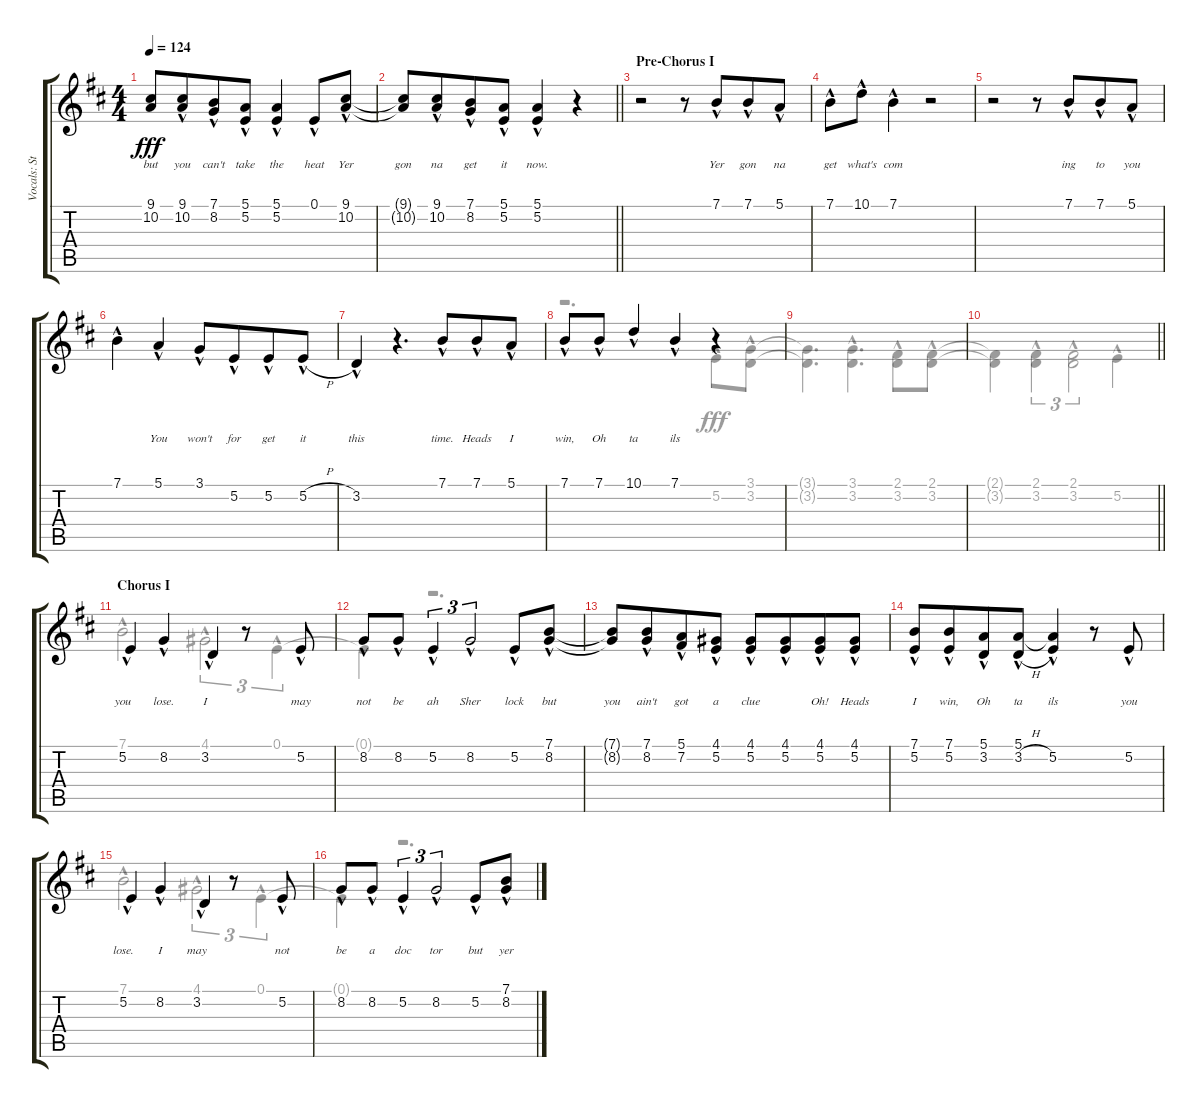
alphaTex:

\track ("Vocals: Stephen" "Vocals: St") {instrument lead2sawtooth}
\staff {score tabs}
\tuning (E4 B3 G3 D3 A2 E2) {hide}
\voice
\ts (4 4)
\tempo 124
\clef g2
\ks d
(9.1{t} 10.2{t}).8{lyrics (0 "but") lyrics (1 "") lyrics (2 "") lyrics (3 "") lyrics (4 "") dy fff} (9.1{hac} 10.2{hac}).8{lyrics (0 "you") lyrics (1 "") lyrics (2 "") lyrics (3 "") lyrics (4 "") beam merge} (7.1{hac} 8.2{hac}).8{lyrics (0 "can't") lyrics (1 "") lyrics (2 "") lyrics (3 "") lyrics (4 "")} (5.1{hac} 5.2{hac}).8{lyrics (0 "take") lyrics (1 "") lyrics (2 "") lyrics (3 "") lyrics (4 "")} (5.1{hac} 5.2{hac}).4{lyrics (0 "the") lyrics (1 "") lyrics (2 "") lyrics (3 "") lyrics (4 "")} 0.1{hac}.8{lyrics (0 "heat") lyrics (1 "") lyrics (2 "") lyrics (3 "") lyrics (4 "")} (9.1{hac} 10.2{hac}).8{lyrics (0 "Yer") lyrics (1 "") lyrics (2 "") lyrics (3 "") lyrics (4 "")} |
\barLineRight lightlight
(9.1{t} 10.2{t}).8{lyrics (0 "gon") lyrics (1 "") lyrics (2 "") lyrics (3 "") lyrics (4 "")} (9.1{hac} 10.2{hac}).8{lyrics (0 "na") lyrics (1 "") lyrics (2 "") lyrics (3 "") lyrics (4 "") beam merge} (7.1{hac} 8.2{hac}).8{lyrics (0 "get") lyrics (1 "") lyrics (2 "") lyrics (3 "") lyrics (4 "")} (5.1{hac} 5.2{hac}).8{lyrics (0 "it") lyrics (1 "") lyrics (2 "") lyrics (3 "") lyrics (4 "")} (5.1{hac} 5.2{hac}).4{lyrics (0 "now.") lyrics (1 "") lyrics (2 "") lyrics (3 "") lyrics (4 "")} r.4 |
\section ("" "Pre-Chorus I")
r.2 r.8 7.1{hac}.8{lyrics (0 "Yer") lyrics (1 "") lyrics (2 "") lyrics (3 "") lyrics (4 "") beam merge} 7.1{hac}.8{lyrics (0 "gon") lyrics (1 "") lyrics (2 "") lyrics (3 "") lyrics (4 "")} 5.1{hac}.8{lyrics (0 "na") lyrics (1 "") lyrics (2 "") lyrics (3 "") lyrics (4 "")} |
7.1{hac}.8{lyrics (0 "get") lyrics (1 "") lyrics (2 "") lyrics (3 "") lyrics (4 "")} 10.1{hac}.8{lyrics (0 "what's") lyrics (1 "") lyrics (2 "") lyrics (3 "") lyrics (4 "")} 7.1{hac}.4{lyrics (0 "com") lyrics (1 "") lyrics (2 "") lyrics (3 "") lyrics (4 "")} r.2 |
r.2 r.8 7.1{hac}.8{lyrics (0 "ing") lyrics (1 "") lyrics (2 "") lyrics (3 "") lyrics (4 "") beam merge} 7.1{hac}.8{lyrics (0 "to") lyrics (1 "") lyrics (2 "") lyrics (3 "") lyrics (4 "")} 5.1{hac}.8{lyrics (0 "you") lyrics (1 "") lyrics (2 "") lyrics (3 "") lyrics (4 "")} |
7.1{hac}.4{lyrics (0 "") lyrics (1 "") lyrics (2 "") lyrics (3 "") lyrics (4 "")} 5.1{hac}.4{lyrics (0 "You") lyrics (1 "") lyrics (2 "") lyrics (3 "") lyrics (4 "")} 3.1{hac}.8{lyrics (0 "won't") lyrics (1 "") lyrics (2 "") lyrics (3 "") lyrics (4 "")} 5.2{hac}.8{lyrics (0 "for") lyrics (1 "") lyrics (2 "") lyrics (3 "") lyrics (4 "") beam merge} 5.2{hac}.8{lyrics (0 "get") lyrics (1 "") lyrics (2 "") lyrics (3 "") lyrics (4 "")} 5.2{h hac}.8{lyrics (0 "it") lyrics (1 "") lyrics (2 "") lyrics (3 "") lyrics (4 "")} |
3.2{hac}.4{lyrics (0 "this") lyrics (1 "") lyrics (2 "") lyrics (3 "") lyrics (4 "")} r.4{d} 7.1{hac}.8{lyrics (0 "time.") lyrics (1 "") lyrics (2 "") lyrics (3 "") lyrics (4 "") beam merge} 7.1{hac}.8{lyrics (0 "Heads") lyrics (1 "") lyrics (2 "") lyrics (3 "") lyrics (4 "")} 5.1{hac}.8{lyrics (0 "I") lyrics (1 "") lyrics (2 "") lyrics (3 "") lyrics (4 "")} |
7.1{hac}.8{lyrics (0 "win,") lyrics (1 "") lyrics (2 "") lyrics (3 "") lyrics (4 "")} 7.1{hac}.8{lyrics (0 "Oh") lyrics (1 "") lyrics (2 "") lyrics (3 "") lyrics (4 "")} 10.1{hac}.4{lyrics (0 "ta") lyrics (1 "") lyrics (2 "") lyrics (3 "") lyrics (4 "")} 7.1{hac}.4{lyrics (0 "ils") lyrics (1 "") lyrics (2 "") lyrics (3 "") lyrics (4 "")} r.4 |
|
\barLineRight lightlight
|
\section ("" "Chorus I")
5.2{hac}.4{lyrics (0 "you") lyrics (1 "") lyrics (2 "") lyrics (3 "") lyrics (4 "")} 8.2{hac}.4{lyrics (0 "lose.") lyrics (1 "") lyrics (2 "") lyrics (3 "") lyrics (4 "")} 3.2{hac}.4{lyrics (0 "I") lyrics (1 "") lyrics (2 "") lyrics (3 "") lyrics (4 "")} r.8 5.2{hac}.8{lyrics (0 "may") lyrics (1 "") lyrics (2 "") lyrics (3 "") lyrics (4 "")} |
8.2{hac}.8{lyrics (0 "not") lyrics (1 "") lyrics (2 "") lyrics (3 "") lyrics (4 "")} 8.2{hac}.8{lyrics (0 "be") lyrics (1 "") lyrics (2 "") lyrics (3 "") lyrics (4 "")} 5.2{hac}.4{tu (3 2) lyrics (0 "ah") lyrics (1 "") lyrics (2 "") lyrics (3 "") lyrics (4 "")} 8.2{hac}.2{tu (3 2) lyrics (0 "Sher") lyrics (1 "") lyrics (2 "") lyrics (3 "") lyrics (4 "")} 5.2{hac}.8{lyrics (0 "lock") lyrics (1 "") lyrics (2 "") lyrics (3 "") lyrics (4 "")} (7.1{hac} 8.2{hac}).8{lyrics (0 "but") lyrics (1 "") lyrics (2 "") lyrics (3 "") lyrics (4 "")} |
(7.1{t} 8.2{t}).8{lyrics (0 "you") lyrics (1 "") lyrics (2 "") lyrics (3 "") lyrics (4 "")} (7.1{hac} 8.2{hac}).8{lyrics (0 "ain't") lyrics (1 "") lyrics (2 "") lyrics (3 "") lyrics (4 "") beam merge} (5.1{hac} 7.2{hac}).8{lyrics (0 "got") lyrics (1 "") lyrics (2 "") lyrics (3 "") lyrics (4 "")} (4.1{hac} 5.2{hac}).8{lyrics (0 "a") lyrics (1 "") lyrics (2 "") lyrics (3 "") lyrics (4 "")} (4.1{hac} 5.2{hac}).8{lyrics (0 "clue") lyrics (1 "") lyrics (2 "") lyrics (3 "") lyrics (4 "")} (4.1{hac} 5.2{hac}).8{lyrics (0 "") lyrics (1 "") lyrics (2 "") lyrics (3 "") lyrics (4 "") beam merge} (4.1{hac} 5.2{hac}).8{lyrics (0 "Oh!") lyrics (1 "") lyrics (2 "") lyrics (3 "") lyrics (4 "")} (4.1{hac} 5.2{hac}).8{lyrics (0 "Heads") lyrics (1 "") lyrics (2 "") lyrics (3 "") lyrics (4 "")} |
(7.1{hac} 5.2{hac}).8{lyrics (0 "I") lyrics (1 "") lyrics (2 "") lyrics (3 "") lyrics (4 "")} (7.1{hac} 5.2{hac}).8{lyrics (0 "win,") lyrics (1 "") lyrics (2 "") lyrics (3 "") lyrics (4 "") beam merge} (5.1{hac} 3.2{hac}).8{lyrics (0 "Oh") lyrics (1 "") lyrics (2 "") lyrics (3 "") lyrics (4 "")} (5.1{hac} 3.2{h hac}).8{lyrics (0 "ta") lyrics (1 "") lyrics (2 "") lyrics (3 "") lyrics (4 "")} (5.1{t} 5.2{hac}).4{lyrics (0 "ils") lyrics (1 "") lyrics (2 "") lyrics (3 "") lyrics (4 "")} r.8 5.2{hac}.8{lyrics (0 "you") lyrics (1 "") lyrics (2 "") lyrics (3 "") lyrics (4 "")} |
5.2{hac}.4{lyrics (0 "lose.") lyrics (1 "") lyrics (2 "") lyrics (3 "") lyrics (4 "")} 8.2{hac}.4{lyrics (0 "I") lyrics (1 "") lyrics (2 "") lyrics (3 "") lyrics (4 "")} 3.2{hac}.4{lyrics (0 "may") lyrics (1 "") lyrics (2 "") lyrics (3 "") lyrics (4 "")} r.8 5.2{hac}.8{lyrics (0 "not") lyrics (1 "") lyrics (2 "") lyrics (3 "") lyrics (4 "")} |
8.2{hac}.8{lyrics (0 "be") lyrics (1 "") lyrics (2 "") lyrics (3 "") lyrics (4 "")} 8.2{hac}.8{lyrics (0 "a") lyrics (1 "") lyrics (2 "") lyrics (3 "") lyrics (4 "")} 5.2{hac}.4{tu (3 2) lyrics (0 "doc") lyrics (1 "") lyrics (2 "") lyrics (3 "") lyrics (4 "")} 8.2{hac}.2{tu (3 2) lyrics (0 "tor") lyrics (1 "") lyrics (2 "") lyrics (3 "") lyrics (4 "")} 5.2{hac}.8{lyrics (0 "but") lyrics (1 "") lyrics (2 "") lyrics (3 "") lyrics (4 "")} (7.1{hac} 8.2{hac}).8{lyrics (0 "yer") lyrics (1 "") lyrics (2 "") lyrics (3 "") lyrics (4 "")}
\voice
\clef g2
\ottava regular
\simile none
\ks d
|
\barLineRight lightlight
|
|
|
|
|
|
r.2{d} 5.2{hac}.8 (3.1{hac} 3.2{hac}).8 |
(3.1{t} 3.2{t}).4{d} (3.1{hac} 3.2{hac}).4{d} (2.1{hac} 3.2{hac}).8 (2.1{hac} 3.2{hac}).8 |
\barLineRight lightlight
(2.1{t} 3.2{t}).4 (2.1{hac} 3.2{hac}).4{tu (3 2)} (2.1{hac} 3.2{hac}).2{tu (3 2)} 5.2{hac}.4 |
7.1{hac}.2 4.1{hac}.2{tu (3 2)} 0.1{hac}.4{tu (3 2)} |
0.1{t}.4 r.2{d} |
|
|
7.1{hac}.2 4.1{hac}.2{tu (3 2)} 0.1{hac}.4{tu (3 2)} |
0.1{t}.4 r.2{d}
